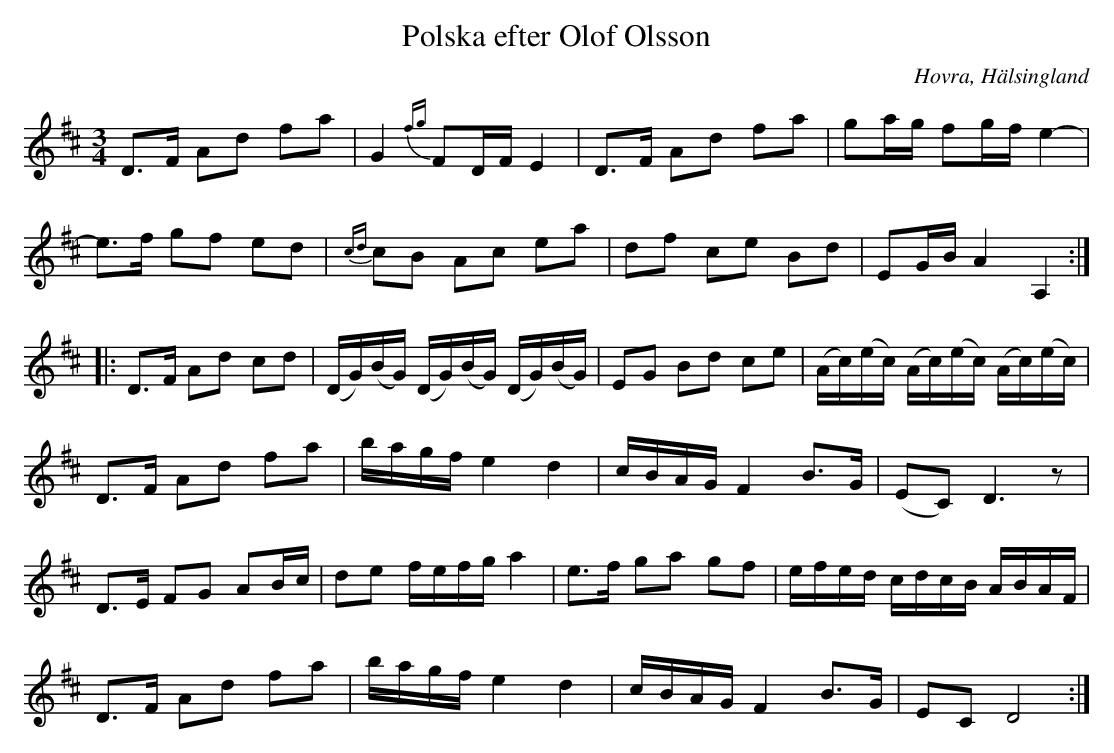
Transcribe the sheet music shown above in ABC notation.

X:1
T: Polska efter Olof Olsson
O: Hovra, Hälsingland
M: 3/4
L: 1/16
K: D
D2>F2 A2d2 f2a2 | G4 {fg}F2DF E4 | D2>F2 A2d2 f2a2 | g2ag f2gf e4- |
e2>f2 g2f2 e2d2 | {cd}c2B2 A2c2 e2a2 | d2f2 c2e2 B2d2 | E2GB A4 A,4 ::
D2>F2 A2d2 c2d2 | (DG)(BG) (DG)(BG) (DG)(BG) | E2G2 B2d2 c2e2 | (Ac)(ec) (Ac)(ec) (Ac)(ec) |
D2>F2 A2d2 f2a2 | bagf e4 d4 | cBAG F4 B2>G2 | (E2C2) D6 z2 |
D2>E2 F2G2 A2Bc | d2e2 fefg a4 | e2>f2 g2a2 g2f2 | efed cdcB ABAF |
D2>F2 A2d2 f2a2 | bagf e4 d4 | cBAG F4 B2>G2 | E2C2 D8 :|
